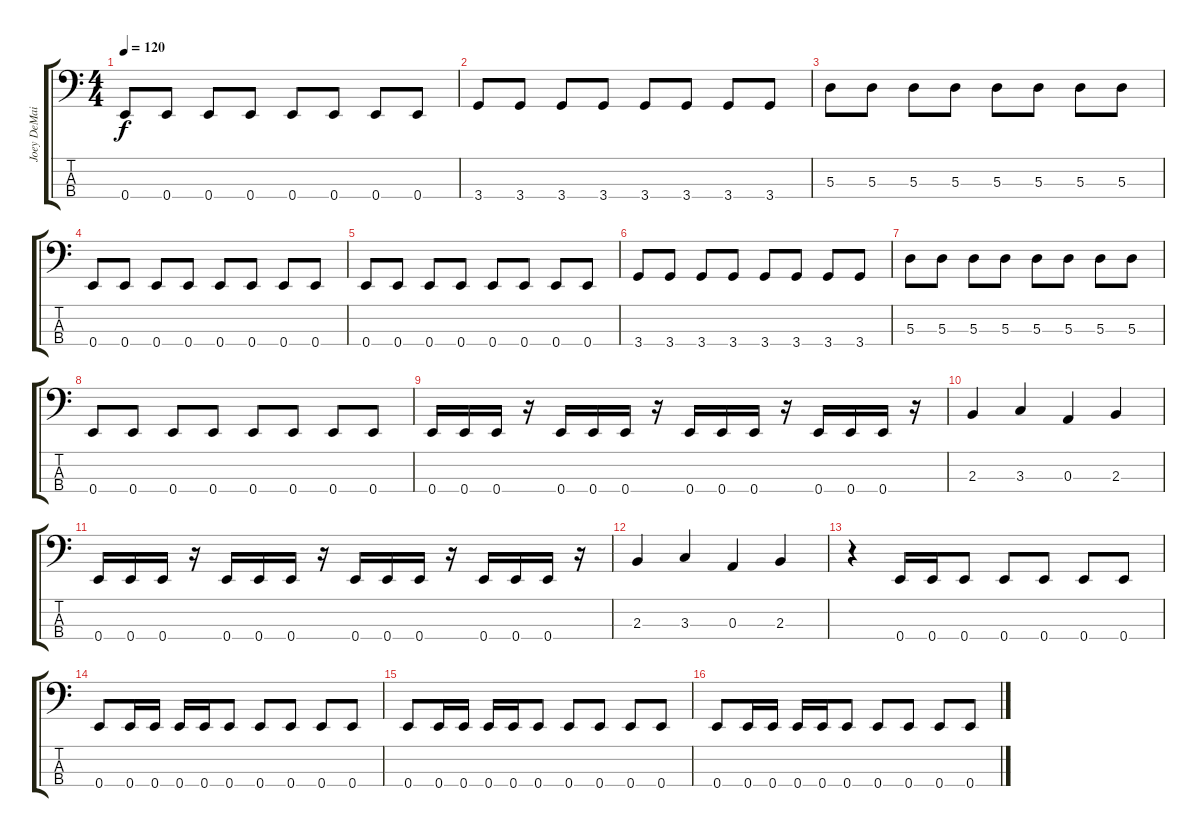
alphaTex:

\track ("Joey DeMaio" "Joey DeMai") {instrument electricbasspick}
\staff {score tabs}
\tuning (G2 D2 A1 E1) {hide}
\ts (4 4)
\tempo 120
\clef f4
\ks c
0.4.8{dy f} 0.4.8 0.4.8 0.4.8 0.4.8 0.4.8 0.4.8 0.4.8 |
3.4.8 3.4.8 3.4.8 3.4.8 3.4.8 3.4.8 3.4.8 3.4.8 |
5.3.8 5.3.8 5.3.8 5.3.8 5.3.8 5.3.8 5.3.8 5.3.8 |
0.4.8 0.4.8 0.4.8 0.4.8 0.4.8 0.4.8 0.4.8 0.4.8 |
0.4.8 0.4.8 0.4.8 0.4.8 0.4.8 0.4.8 0.4.8 0.4.8 |
3.4.8 3.4.8 3.4.8 3.4.8 3.4.8 3.4.8 3.4.8 3.4.8 |
5.3.8 5.3.8 5.3.8 5.3.8 5.3.8 5.3.8 5.3.8 5.3.8 |
0.4.8 0.4.8 0.4.8 0.4.8 0.4.8 0.4.8 0.4.8 0.4.8 |
0.4.16 0.4.16 0.4.16 r.16 0.4.16 0.4.16 0.4.16 r.16 0.4.16 0.4.16 0.4.16 r.16 0.4.16 0.4.16 0.4.16 r.16 |
2.3.4 3.3.4 0.3.4 2.3.4 |
0.4.16 0.4.16 0.4.16 r.16 0.4.16 0.4.16 0.4.16 r.16 0.4.16 0.4.16 0.4.16 r.16 0.4.16 0.4.16 0.4.16 r.16 |
2.3.4 3.3.4 0.3.4 2.3.4 |
r.4 0.4.16 0.4.16 0.4.8 0.4.8 0.4.8 0.4.8 0.4.8 |
0.4.8 0.4.16 0.4.16 0.4.16 0.4.16 0.4.8 0.4.8 0.4.8 0.4.8 0.4.8 |
0.4.8 0.4.16 0.4.16 0.4.16 0.4.16 0.4.8 0.4.8 0.4.8 0.4.8 0.4.8 |
0.4.8 0.4.16 0.4.16 0.4.16 0.4.16 0.4.8 0.4.8 0.4.8 0.4.8 0.4.8
